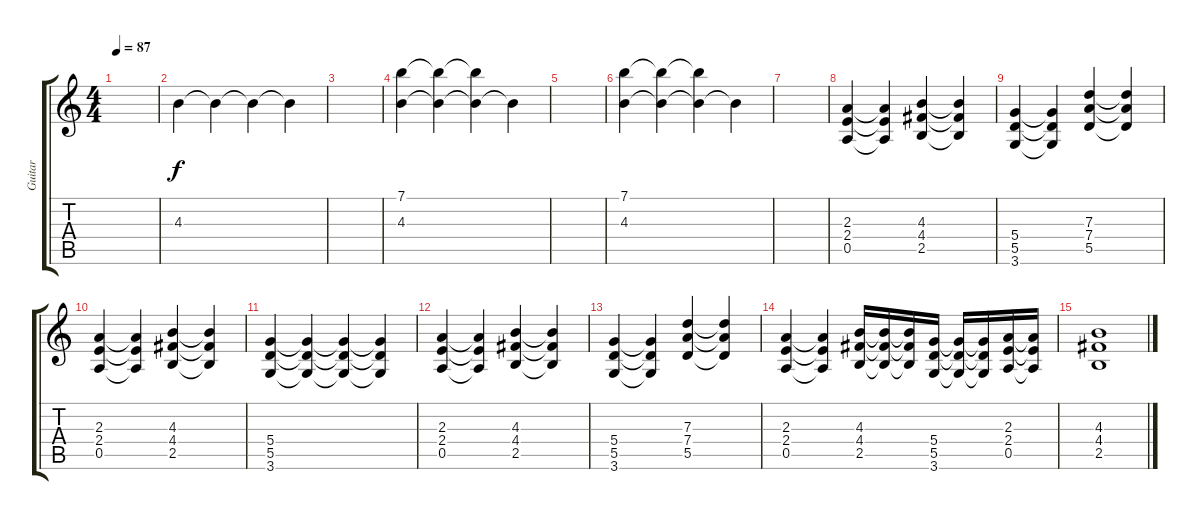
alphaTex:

\track ("Guitar" "Guitar") {instrument distortionguitar}
\staff {score tabs}
\tuning (E4 B3 G3 D3 A2 E2) {hide}
\ts (4 4)
\tempo 87
\clef g2
\ks c
|
4.3.4 4.3{t}.4 4.3{t}.4 4.3{t}.4 |
|
(7.1 4.3).4 (7.1{t} 4.3{t}).4 (7.1{t} 4.3{t}).4 4.3{t}.4 |
|
(7.1 4.3).4 (7.1{t} 4.3{t}).4 (7.1{t} 4.3{t}).4 4.3{t}.4 |
|
(2.3 2.4 0.5).4{volume 13 instrument distortionguitar} (2.3{t} 2.4{t} 0.5{t}).4 (4.3 4.4 2.5).4 (4.3{t} 4.4{t} 2.5{t}).4 |
(5.4 5.5 3.6).4 (5.4{t} 5.5{t} 3.6{t}).4 (7.3 7.4 5.5).4 (7.3{t} 7.4{t} 5.5{t}).4 |
(2.3 2.4 0.5).4 (2.3{t} 2.4{t} 0.5{t}).4 (4.3 4.4 2.5).4 (4.3{t} 4.4{t} 2.5{t}).4 |
(5.4 5.5 3.6).4 (5.4{t} 5.5{t} 3.6{t}).4 (5.4{t} 5.5{t} 3.6{t}).4 (5.4{t} 5.5{t} 3.6{t}).4 |
(2.3 2.4 0.5).4 (2.3{t} 2.4{t} 0.5{t}).4 (4.3 4.4 2.5).4 (4.3{t} 4.4{t} 2.5{t}).4 |
(5.4 5.5 3.6).4 (5.4{t} 5.5{t} 3.6{t}).4 (7.3 7.4 5.5).4 (7.3{t} 7.4{t} 5.5{t}).4 |
(2.3 2.4 0.5).4 (2.3{t} 2.4{t} 0.5{t}).4 (4.3 4.4 2.5).16 (4.3{t} 4.4{t} 2.5{t}).16 (4.3{t} 4.4{t} 2.5{t}).16 (5.4 5.5 3.6).16 (5.4{t} 5.5{t} 3.6{t}).16 (5.4{t} 5.5{t} 3.6{t}).16 (2.3 2.4 0.5).16 (2.3{t} 2.4{t} 0.5{t}).16 |
(4.3 4.4 2.5).1
